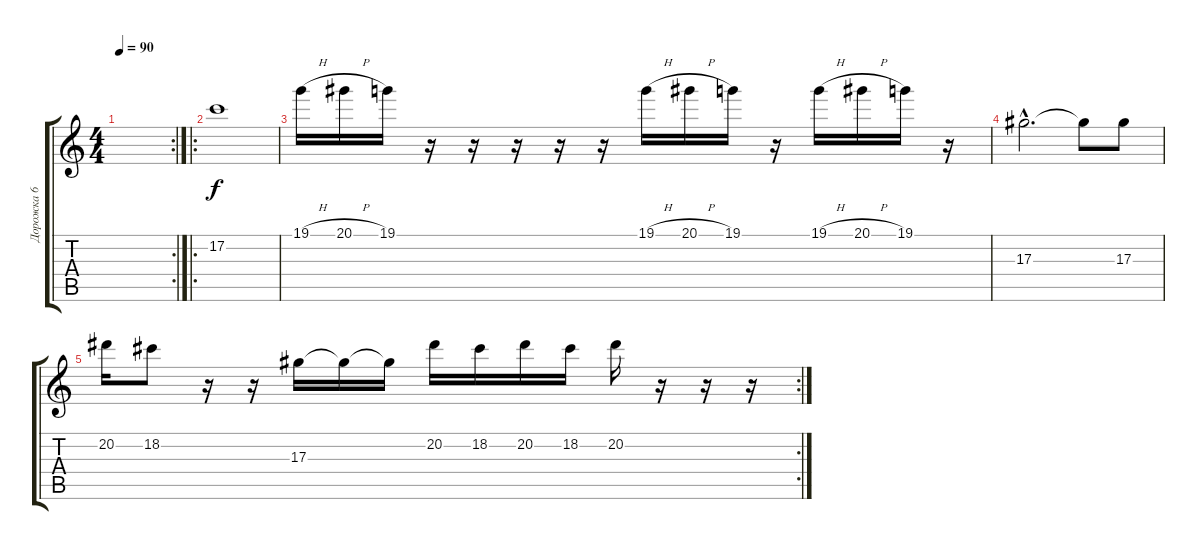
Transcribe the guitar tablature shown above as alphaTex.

\track ("Дорожка 6" "Дорожка 6") {instrument distortionguitar}
\staff {score tabs}
\tuning (C4 G3 Eb3 Bb2 F2 C2) {hide}
\rc 2
\ts (4 4)
\tempo 90
\clef g2
\ks c
|
\ro
17.2.1 |
19.1{h}.16 20.1{h}.16 19.1.16 r.16 r.16 r.16 r.16 r.16 19.1{h}.16 20.1{h}.16 19.1.16 r.16 19.1{h}.16 20.1{h}.16 19.1.16 r.16 |
17.3{hac}.2{d} 17.3{t}.8 17.3.8 |
\rc 2
20.2.16 18.2.8 r.16 r.16 17.3.16 17.3{t}.16 17.3{t}.16 20.2.16 18.2.16 20.2.16 18.2.16 20.2.16 r.16 r.16 r.16
